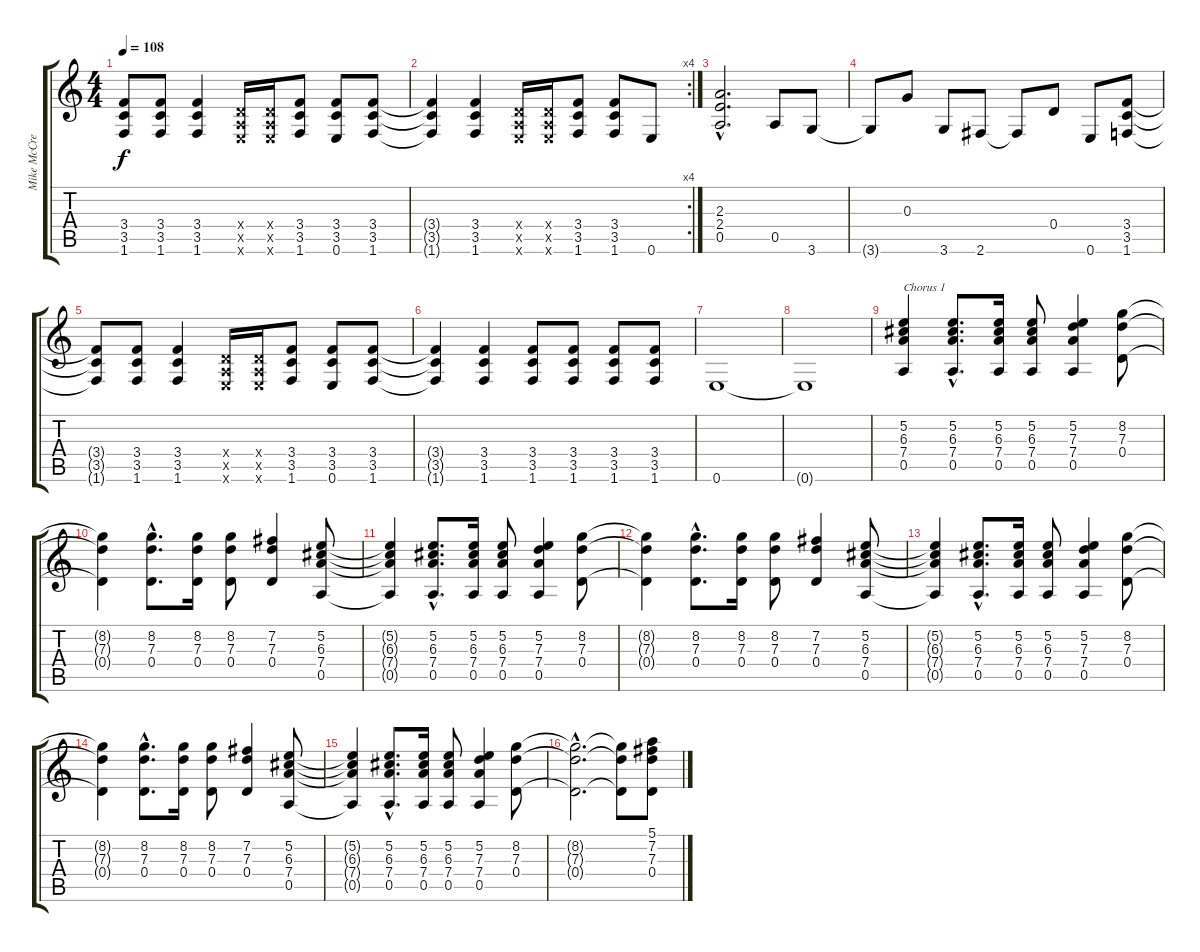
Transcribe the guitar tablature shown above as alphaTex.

\track ("Mike McCready" "Mike McCre") {instrument overdrivenguitar}
\staff {score tabs}
\tuning (E4 B3 G3 D3 A2 E2) {hide}
\ts (4 4)
\tempo 108
\clef g2
\ks c
(3.4{t} 3.5{t} 1.6{t}).8{dy f} (3.4 3.5 1.6).8 (3.4 3.5 1.6).4 (0.4{x} 0.5{x} 0.6{x}).16 (0.4{x} 0.5{x} 0.6{x}).16 (3.4 3.5 1.6).8 (3.4 3.5 0.6).8 (3.4 3.5 1.6).8 |
\rc 4
(3.4{t} 3.5{t} 1.6{t}).4 (3.4 3.5 1.6).4 (0.4{x} 0.5{x} 0.6{x}).16 (0.4{x} 0.5{x} 0.6{x}).16 (3.4 3.5 1.6).8 (3.4 3.5 1.6).8 0.6.8 |
(2.3{hac} 2.4{hac} 0.5{hac}).2{d} 0.5.8 3.6.8 |
3.6{t}.8 0.3.8 3.6.8 2.6.8 2.6{t}.8 0.4.8 0.6.8 (3.4 3.5 1.6).8 |
(3.4{t} 3.5{t} 1.6{t}).8 (3.4 3.5 1.6).8 (3.4 3.5 1.6).4 (0.4{x} 0.5{x} 0.6{x}).16 (0.4{x} 0.5{x} 0.6{x}).16 (3.4 3.5 1.6).8 (3.4 3.5 0.6).8 (3.4 3.5 1.6).8 |
(3.4{t} 3.5{t} 1.6{t}).4 (3.4 3.5 1.6).4 (3.4 3.5 1.6).8 (3.4 3.5 1.6).8 (3.4 3.5 1.6).8 (3.4 3.5 1.6).8 |
0.6.1 |
0.6{t}.1 |
(5.2 6.3 7.4 0.5).4{txt "Chorus 1"} (5.2{hac} 6.3{hac} 7.4{hac} 0.5{hac}).8{d} (5.2 6.3 7.4 0.5).16 (5.2 6.3 7.4 0.5).8 (5.2 7.3 7.4 0.5).4 (8.2 7.3 0.4).8 |
(8.2{t} 7.3{t} 0.4{t}).4 (8.2{hac} 7.3{hac} 0.4{hac}).8{d} (8.2 7.3 0.4).16 (8.2 7.3 0.4).8 (7.2 7.3 0.4).4 (5.2 6.3 7.4 0.5).8 |
(5.2{t} 6.3{t} 7.4{t} 0.5{t}).4 (5.2{hac} 6.3{hac} 7.4{hac} 0.5{hac}).8{d} (5.2 6.3 7.4 0.5).16 (5.2 6.3 7.4 0.5).8 (5.2 7.3 7.4 0.5).4 (8.2 7.3 0.4).8 |
(8.2{t} 7.3{t} 0.4{t}).4 (8.2{hac} 7.3{hac} 0.4{hac}).8{d} (8.2 7.3 0.4).16 (8.2 7.3 0.4).8 (7.2 7.3 0.4).4 (5.2 6.3 7.4 0.5).8 |
(5.2{t} 6.3{t} 7.4{t} 0.5{t}).4 (5.2{hac} 6.3{hac} 7.4{hac} 0.5{hac}).8{d} (5.2 6.3 7.4 0.5).16 (5.2 6.3 7.4 0.5).8 (5.2 7.3 7.4 0.5).4 (8.2 7.3 0.4).8 |
(8.2{t} 7.3{t} 0.4{t}).4 (8.2{hac} 7.3{hac} 0.4{hac}).8{d} (8.2 7.3 0.4).16 (8.2 7.3 0.4).8 (7.2 7.3 0.4).4 (5.2 6.3 7.4 0.5).8 |
(5.2{t} 6.3{t} 7.4{t} 0.5{t}).4 (5.2{hac} 6.3{hac} 7.4{hac} 0.5{hac}).8{d} (5.2 6.3 7.4 0.5).16 (5.2 6.3 7.4 0.5).8 (5.2 7.3 7.4 0.5).4 (8.2 7.3 0.4).8 |
(8.2{hac t} 7.3{hac t} 0.4{hac t}).2{d} (8.2{t} 7.3{t} 0.4{t}).8 (5.1 7.2 7.3 0.4).8
